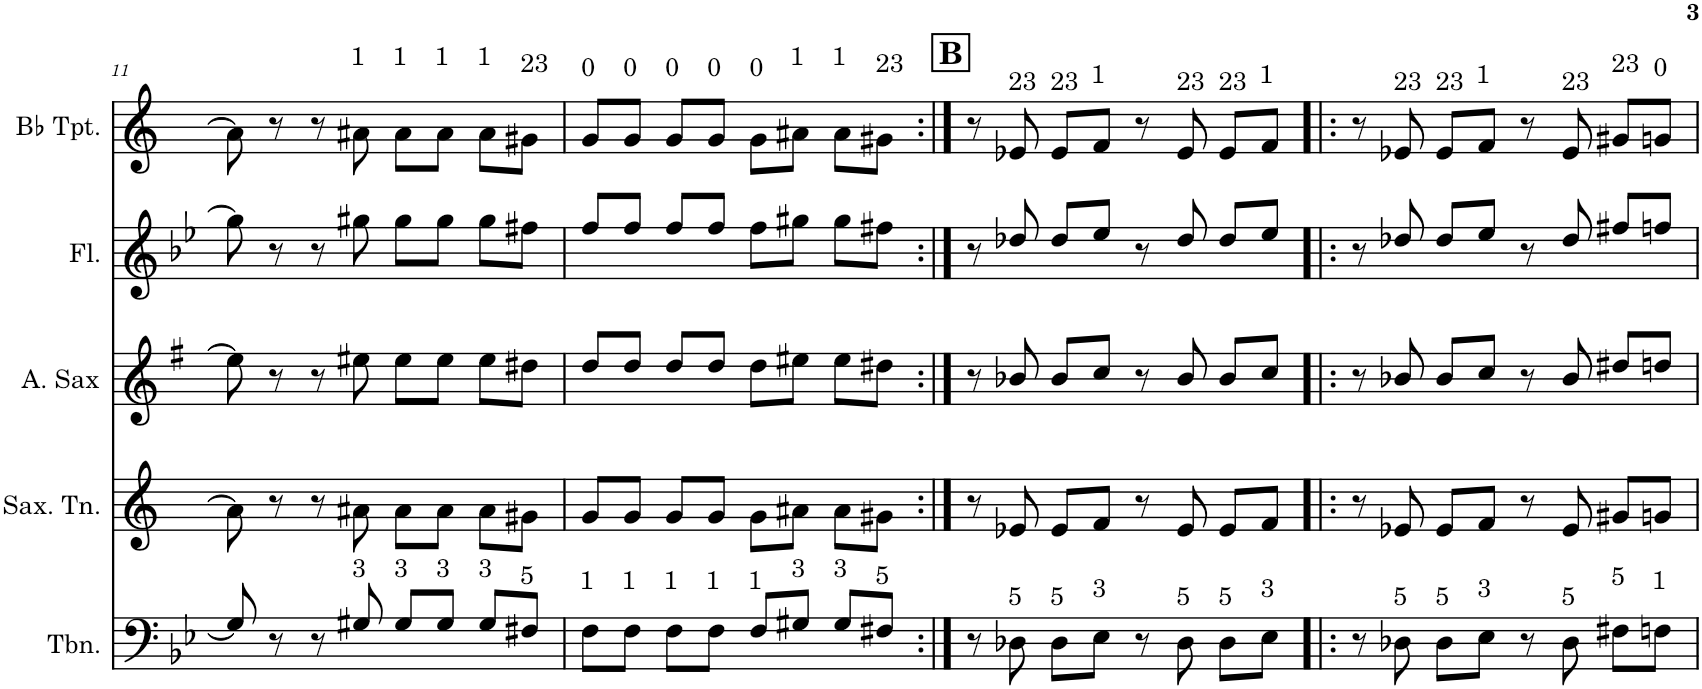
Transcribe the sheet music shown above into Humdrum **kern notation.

**kern	**kern	**kern	**kern	**kern
*part5	*part4	*part3	*part2	*part1
*staff5	*staff4	*staff3	*staff2	*staff1
*I"Trombone	*I"Saxofone Tenor	*I"Saxofone Alto	*I"Flauta Transversal	*I"Bb Trumpet
*I'Tbn.	*I'Sax. Tn.	*	*I'Fl.	*I'Bb Tpt.
!!LO:PB:g=z
*clefF4	*clefG2	*clefG2	*clefG2	*clefG2
*	*Trd8c14	*Trd5c9	*	*Trd1c2
*k[b-e-]	*k[]	*k[f#]	*k[b-e-]	*k[]
*M4/4	*M4/4	*M4/4	*M4/4	*M4/4
=11	=11	=11	=11	=11
8G#/]	8a#\]	8ee#\]	8gg#\]	8a#\]
8r	8r	8r	8r	8r
8r	8r	8r	8r	8r
!	!	!	!	!LO:TX:a:t=1
!LO:TX:a:t=3	!	!	!	!
8G#X/	8a#X\	8ee#X\	8gg#X\	8a#X\
!	!	!	!	!LO:TX:a:t=1
!LO:TX:a:t=3	!	!	!	!
8G#/L	8a#\L	8ee#\L	8gg#\L	8a#\L
!	!	!	!	!LO:TX:a:t=1
!LO:TX:a:t=3	!	!	!	!
8G#/J	8a#\J	8ee#\J	8gg#\J	8a#\J
!	!	!	!	!LO:TX:a:t=1
!LO:TX:a:t=3	!	!	!	!
8G#/L	8a#\L	8ee#\L	8gg#\L	8a#\L
!	!	!	!	!LO:TX:a:t=23
!LO:TX:a:t=5	!	!	!	!
8F#X/J	8g#X\J	8dd#X\J	8ff#X\J	8g#X\J
=12	=12	=12	=12	=12
!	!	!	!	!LO:TX:a:t=0
!LO:TX:a:t=1	!	!	!	!
8F\L	8g/L	8dd/L	8ff/L	8g/L
!	!	!	!	!LO:TX:a:t=0
!LO:TX:a:t=1	!	!	!	!
8F\J	8g/J	8dd/J	8ff/J	8g/J
!	!	!	!	!LO:TX:a:t=0
!LO:TX:a:t=1	!	!	!	!
8F\L	8g/L	8dd/L	8ff/L	8g/L
!	!	!	!	!LO:TX:a:t=0
!LO:TX:a:t=1	!	!	!	!
8F\J	8g/J	8dd/J	8ff/J	8g/J
!	!	!	!	!LO:TX:a:t=0
!LO:TX:a:t=1	!	!	!	!
8F/L	8g\L	8dd\L	8ff\L	8g\L
!	!	!	!	!LO:TX:a:t=1
!LO:TX:a:t=3	!	!	!	!
8G#X/J	8a#X\J	8ee#X\J	8gg#X\J	8a#X\J
!	!	!	!	!LO:TX:a:t=1
!LO:TX:a:t=3	!	!	!	!
8G#/L	8a#\L	8ee#\L	8gg#\L	8a#\L
!	!	!	!	!LO:TX:a:t=23
!LO:TX:a:t=5	!	!	!	!
8F#X/J	8g#X\J	8dd#X\J	8ff#X\J	8g#X\J
!!LO:REH:place=s1:a:B:cj:fs=12:t=B
=13:|!	=13:|!	=13:|!	=13:|!	=13:|!
8r	8r	8r	8r	8r
!	!	!	!	!LO:TX:a:t=23
!LO:TX:a:t=5	!	!	!	!
8D-X\	8e-X/	8b-X/	8dd-X/	8e-X/
!	!	!	!	!LO:TX:a:t=23
!LO:TX:a:t=5	!	!	!	!
8D-\L	8e-/L	8b-/L	8dd-/L	8e-/L
!	!	!	!	!LO:TX:a:t=1
!LO:TX:a:t=3	!	!	!	!
8E-\J	8f/J	8cc/J	8ee-/J	8f/J
8r	8r	8r	8r	8r
!	!	!	!	!LO:TX:a:t=23
!LO:TX:a:t=5	!	!	!	!
8D-\	8e-/	8b-/	8dd-/	8e-/
!	!	!	!	!LO:TX:a:t=23
!LO:TX:a:t=5	!	!	!	!
8D-\L	8e-/L	8b-/L	8dd-/L	8e-/L
!	!	!	!	!LO:TX:a:t=1
!LO:TX:a:t=3	!	!	!	!
8E-\J	8f/J	8cc/J	8ee-/J	8f/J
=14!|:	=14!|:	=14!|:	=14!|:	=14!|:
8r	8r	8r	8r	8r
!	!	!	!	!LO:TX:a:t=23
!LO:TX:a:t=5	!	!	!	!
8D-X\	8e-X/	8b-X/	8dd-X/	8e-X/
!	!	!	!	!LO:TX:a:t=23
!LO:TX:a:t=5	!	!	!	!
8D-\L	8e-/L	8b-/L	8dd-/L	8e-/L
!	!	!	!	!LO:TX:a:t=1
!LO:TX:a:t=3	!	!	!	!
8E-\J	8f/J	8cc/J	8ee-/J	8f/J
8r	8r	8r	8r	8r
!	!	!	!	!LO:TX:a:t=23
!LO:TX:a:t=5	!	!	!	!
8D-\	8e-/	8b-/	8dd-/	8e-/
!	!	!	!	!LO:TX:a:t=23
!LO:TX:a:t=5	!	!	!	!
8F#X\L	8g#X/L	8dd#X/L	8ff#X/L	8g#X/L
!	!	!	!	!LO:TX:a:t=0
!LO:TX:a:t=1	!	!	!	!
8Fn\J	8gn/J	8ddn/J	8ffn/J	8gn/J
=	=	=	=	=
*-	*-	*-	*-	*-
